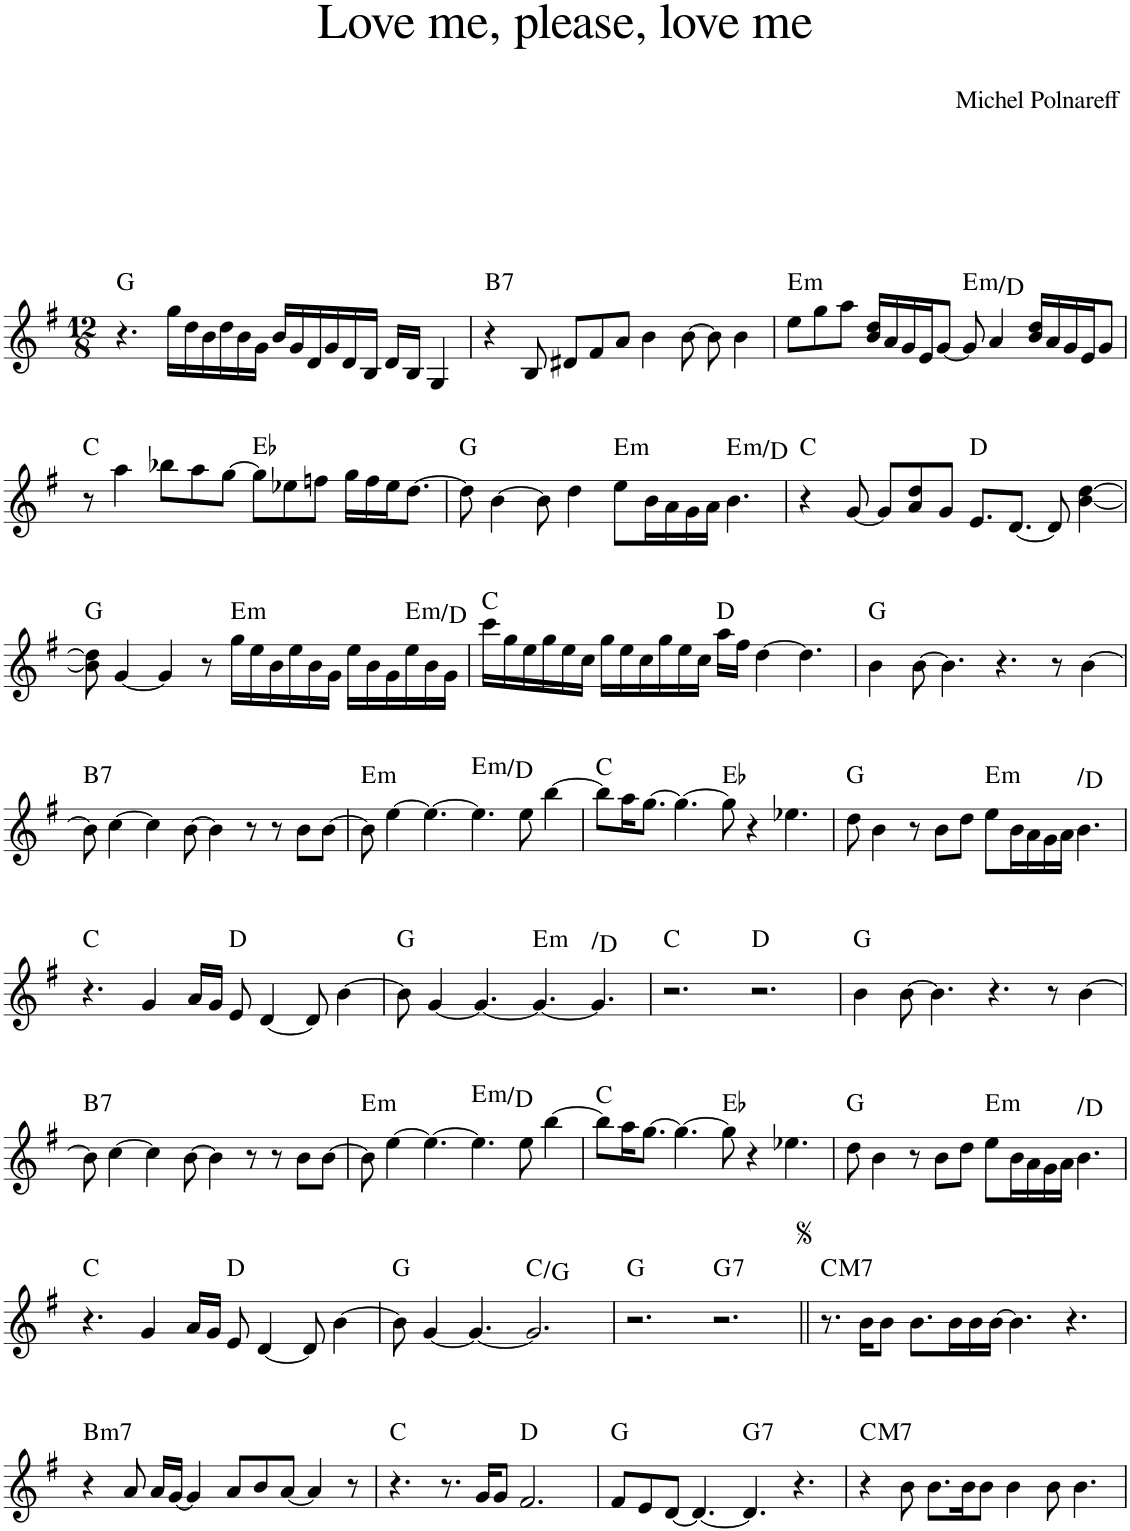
**kern	**harte
*part1	*part1
*staff1	*
*I"Piano	*
*I'Pno.	*
*clefG2	*
*k[f#]	*
*M12/8	*
=1	=1
4.r	G:maj
16gg\LL	.
16dd\	.
16b\	.
16dd\	.
16b\	.
16g\JJ	.
16b/LL	.
16g/	.
16d/	.
16g/	.
16d/	.
16B/JJ	.
16d/LL	.
16B/JJ	.
4G/	.
=2	=2
!	!LO:H:kt=7
4r	B:7
8B/	.
8d#X/L	.
8f#/	.
8a/J	.
4b\	.
[8b\	.
8b\]	.
4b\	.
=3	=3
!	!LO:H:kt=m
8ee\L	E:min
8gg\	.
8aa\J	.
16b/ 16dd/LL	.
16a/	.
16g/	.
16e/J	.
[8g/J	.
!	!LO:H:kt=m
8g/]	E:min/b7
4a/	.
16b/ 16dd/LL	.
16a/	.
16g/	.
16e/J	.
8g/J	.
!!LO:LB:g=z
=4	=4
8r	C:maj
4aa\	.
8bb-X\L	.
8aa\	.
[8gg\J	.
8gg\L]	Eb:maj
8ee-X\	.
8ffn\J	.
16gg\LL	.
16ff\	.
16ee-\J	.
[8.dd\J	.
=5	=5
8dd\]	G:maj
[4b\	.
8b\]	.
4dd\	.
!	!LO:H:kt=m
8ee\L	E:min
16b\L	.
16a\	.
16g\	.
16a\JJ	.
!	!LO:H:kt=m
4.b\	E:min/b7
=6	=6
4r	C:maj
[8g/	.
8g/L]	.
8a/ 8dd/	.
8g/J	.
8.e/L	D:maj
[8.d/J	.
8d/]	.
[4b\ [4dd\	.
!!LO:LB:g=z
=7	=7
8b\] 8dd\]	G:maj
[4g/	.
4g/]	.
8r	.
!	!LO:H:kt=m
16gg\LL	E:min
16ee\	.
16b\	.
16ee\	.
16b\	.
16g\JJ	.
16ee\LL	.
16b\	.
16g\	.
!	!LO:H:kt=m
16ee\	E:min/b7
16b\	.
16g\JJ	.
=8	=8
16ccc\LL	C:maj
16gg\	.
16ee\	.
16gg\	.
16ee\	.
16cc\JJ	.
16gg\LL	.
16ee\	.
16cc\	.
16gg\	.
16ee\	.
16cc\JJ	.
16aa\LL	D:maj
16ff#\JJ	.
[4dd\	.
4.dd\]	.
=9	=9
4b\	G:maj
[8b\	.
4.b\]	.
4.r	.
8r	.
[4b\	.
!!LO:LB:g=z
=10	=10
!	!LO:H:kt=7
8b\]	B:7
[4cc\	.
4cc\]	.
[8b\	.
4b\]	.
8r	.
8r	.
8b\L	.
[8b\J	.
=11	=11
!	!LO:H:kt=m
8b\]	E:min
[4ee\	.
4.ee\_	.
!	!LO:H:kt=m
4.ee\]	E:min/b7
8ee\	.
[4bb\	.
=12	=12
8bb\L]	C:maj
16aa\K	.
[8.gg\J	.
4.gg\_	.
8gg\]	Eb:maj
4r	.
4.ee-X\	.
=13	=13
8dd\	G:maj
4b\	.
8r	.
8b\L	.
8dd\J	.
!	!LO:H:kt=m
8ee\L	E:min
16b\L	.
16a\	.
16g\	.
16a\JJ	.
!	!LO:H:kt=N.C.
4.b\	N
!!LO:LB:g=z
=14	=14
4.r	C:maj
4g/	.
16a/LL	.
16g/JJ	.
8e/	D:maj
[4d/	.
8d/]	.
[4b\	.
=15	=15
8b\]	G:maj
[4g/	.
4.g/_	.
!	!LO:H:kt=m
4.g/_	E:min
!	!LO:H:kt=N.C.
4.g/]	N
=16	=16
2.r	C:maj
2.r	D:maj
=17	=17
4b\	G:maj
[8b\	.
4.b\]	.
4.r	.
8r	.
[4b\	.
!!LO:LB:g=z
=18	=18
!	!LO:H:kt=7
8b\]	B:7
[4cc\	.
4cc\]	.
[8b\	.
4b\]	.
8r	.
8r	.
8b\L	.
[8b\J	.
=19	=19
!	!LO:H:kt=m
8b\]	E:min
[4ee\	.
4.ee\_	.
!	!LO:H:kt=m
4.ee\]	E:min/b7
8ee\	.
[4bb\	.
=20	=20
8bb\L]	C:maj
16aa\K	.
[8.gg\J	.
4.gg\_	.
8gg\]	Eb:maj
4r	.
4.ee-X\	.
=21	=21
8dd\	G:maj
4b\	.
8r	.
8b\L	.
8dd\J	.
!	!LO:H:kt=m
8ee\L	E:min
16b\L	.
16a\	.
16g\	.
16a\JJ	.
!	!LO:H:kt=N.C.
4.b\	N
!!LO:LB:g=z
=22	=22
4.r	C:maj
4g/	.
16a/LL	.
16g/JJ	.
8e/	D:maj
[4d/	.
8d/]	.
[4b\	.
=23	=23
8b\]	G:maj
[4g/	.
4.g/_	.
2.g/]	C:maj/5
=24	=24
2.r	G:maj
!	!LO:H:kt=7
2.r	G:7
=25||	=25||
!	!LO:H:kt=M7
8.r	C:maj7
16b\KL	.
8b\J	.
8.b\L	.
16b\L	.
16b\	.
[16b\JJ	.
4.b\]	.
4.r	.
!!LO:LB:g=z
=26	=26
!	!LO:H:kt=m7
4r	B:min7
8a/	.
16a/LL	.
[16g/JJ	.
4g/]	.
8a/L	.
8b/	.
[8a/J	.
4a/]	.
8r	.
=27	=27
4.r	C:maj
8.r	.
16g/KL	.
8g/J	.
2.f#/	D:maj
=28	=28
8f#/L	G:maj
8e/	.
[8d/J	.
4.d/_	.
!	!LO:H:kt=7
4.d/]	G:7
4.r	.
=29	=29
!	!LO:H:kt=M7
4r	C:maj7
8b\	.
8.b\L	.
16b\K	.
8b\J	.
4b\	.
8b\	.
4.b\	.
=	=
*-	*-
